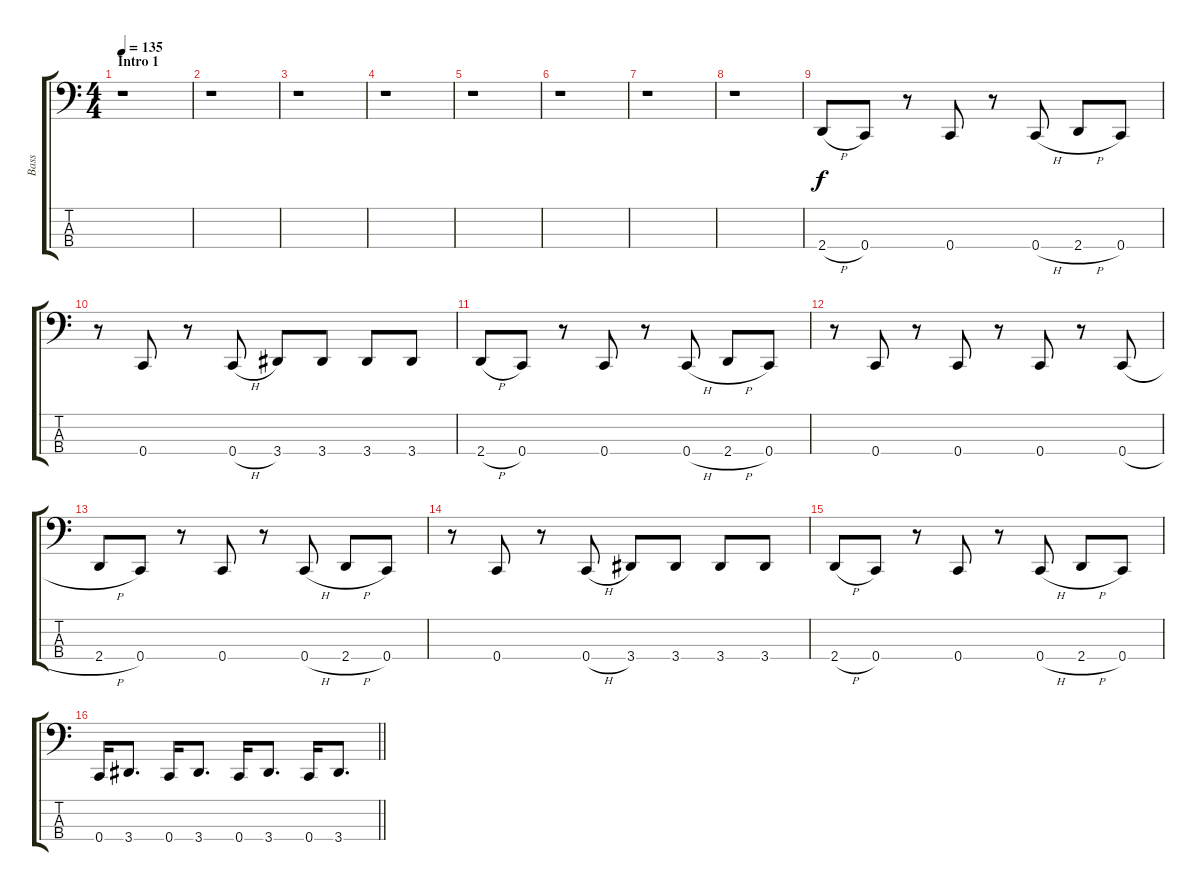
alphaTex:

\track ("Bass" "Bass") {instrument electricbassfinger}
\staff {score tabs}
\tuning (F2 C2 G1 C1) {hide}
\ts (4 4)
\section ("" "Intro 1")
\tempo 135
\clef f4
\ks c
r.1{dy f instrument electricbassfinger} |
r.1 |
r.1 |
r.1 |
r.1 |
r.1 |
r.1 |
r.1 |
2.4{h}.8 0.4.8 r.8 0.4.8 r.8 0.4{h}.8 2.4{h}.8 0.4.8 |
r.8 0.4.8 r.8 0.4{h}.8 3.4.8 3.4.8 3.4.8 3.4.8 |
2.4{h}.8 0.4.8 r.8 0.4.8 r.8 0.4{h}.8 2.4{h}.8 0.4.8 |
r.8 0.4.8 r.8 0.4.8 r.8 0.4.8 r.8 0.4{h}.8 |
2.4{h}.8 0.4.8 r.8 0.4.8 r.8 0.4{h}.8 2.4{h}.8 0.4.8 |
r.8 0.4.8 r.8 0.4{h}.8 3.4.8 3.4.8 3.4.8 3.4.8 |
2.4{h}.8 0.4.8 r.8 0.4.8 r.8 0.4{h}.8 2.4{h}.8 0.4.8 |
\barLineRight lightlight
0.4.16 3.4.8{d} 0.4.16 3.4.8{d} 0.4.16 3.4.8{d} 0.4.16 3.4.8{d}
